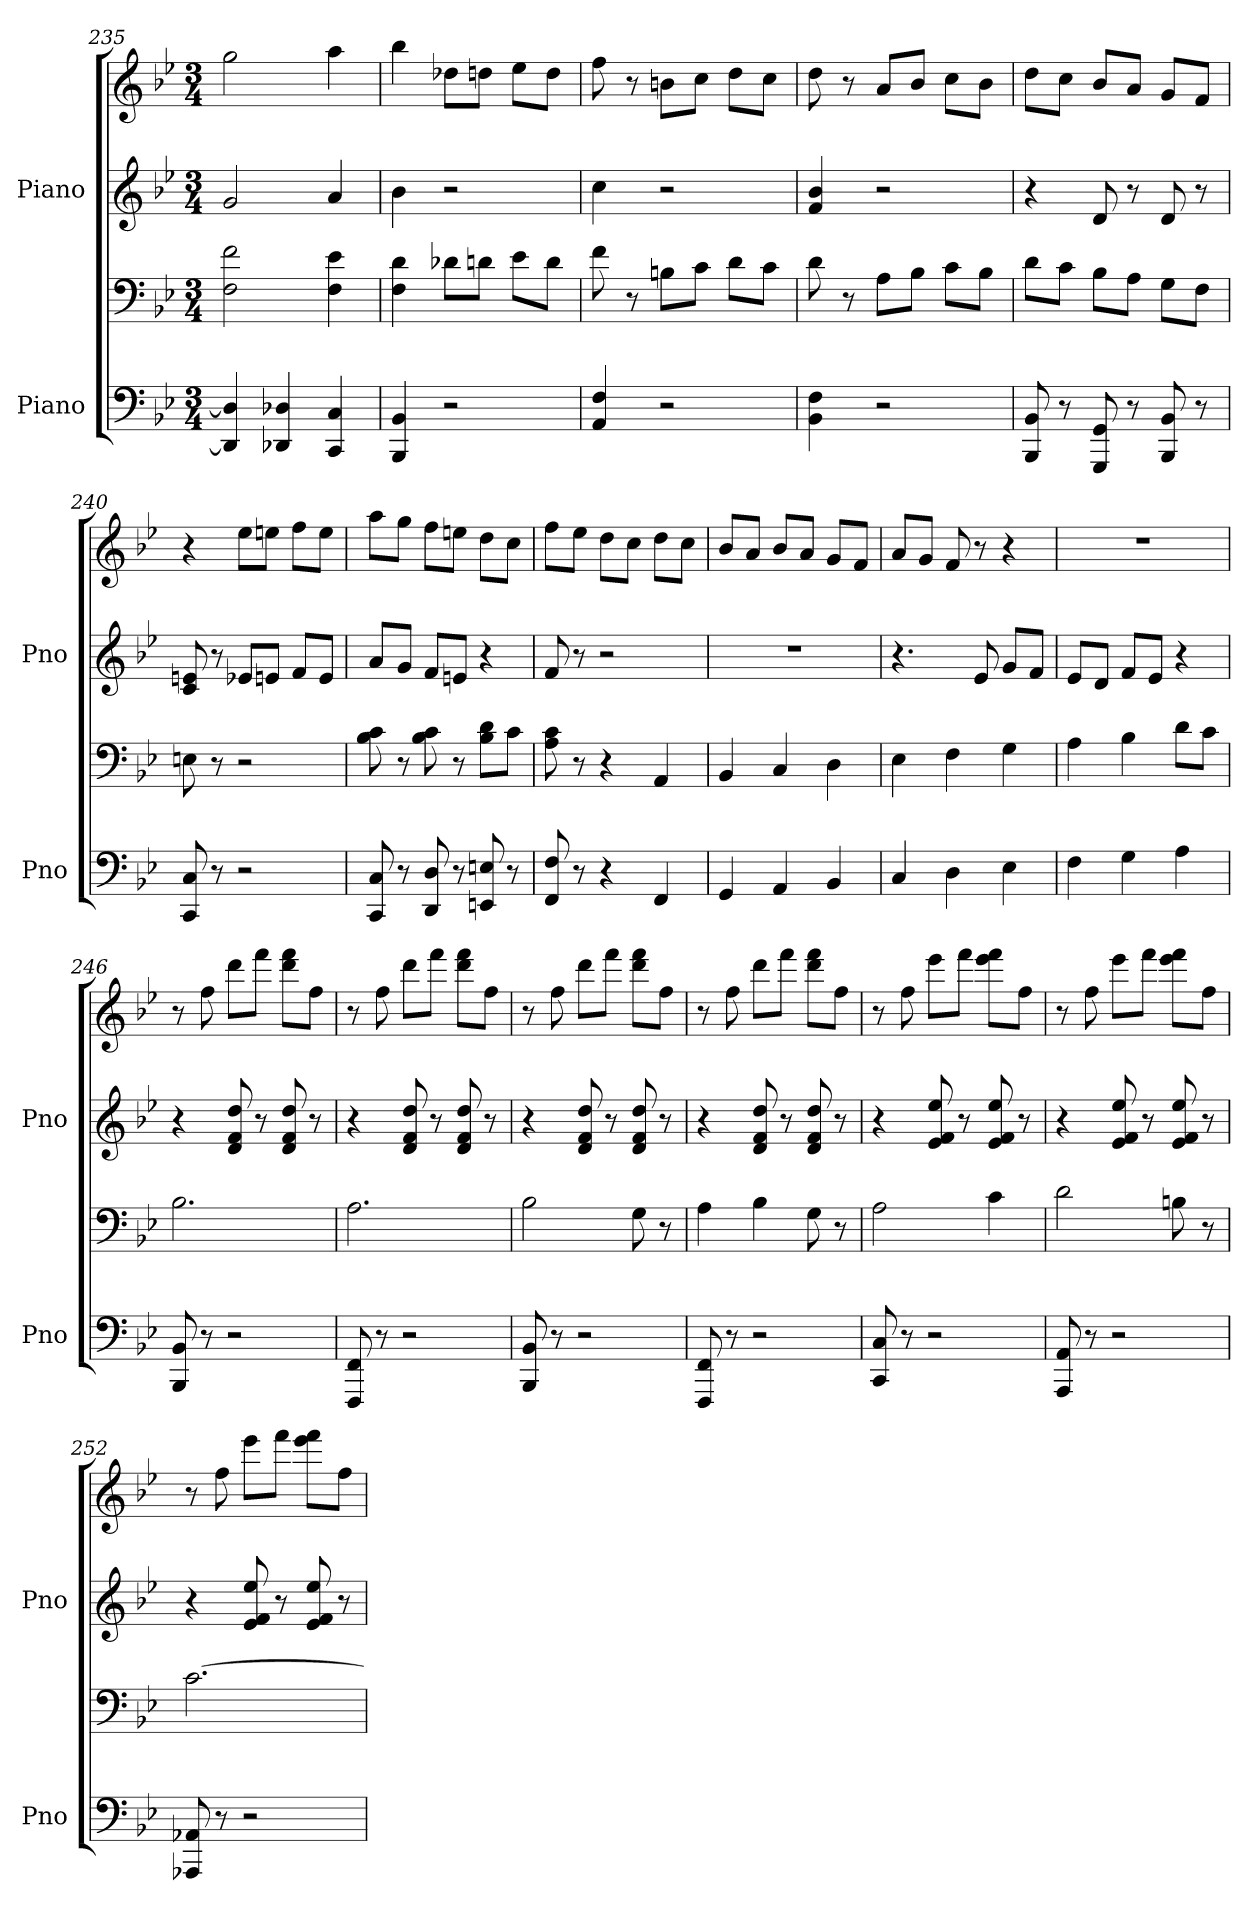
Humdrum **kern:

**kern	**kern	**kern	**kern
*part2	*part2	*part1	*part1
*staff4	*staff3	*staff2	*staff1
*I"Piano	*	*I"Piano	*
*I'Pno	*	*I'Pno	*
*clefF4	*clefF4	*clefG2	*clefG2
*k[b-e-]	*k[b-e-]	*k[b-e-]	*k[b-e-]
*M3/4	*M3/4	*M3/4	*M3/4
=235	=235	=235	=235
4DD/] 4D/]	2F\ 2f\	2g/	2gg\
4DD-X/ 4D-X/	.	.	.
4CC/ 4C/	4F\ 4e-\	4a/	4aa\
=236	=236	=236	=236
4BBB-/ 4BB-/	4F\ 4d\	4b-\	4bb-\
2r	8d-X\L	2r	8dd-X\L
.	8dn\J	.	8ddn\J
.	8e-\L	.	8ee-\L
.	8d\J	.	8dd\J
!!LO:LB:g=z
=237	=237	=237	=237
4AA/ 4F/	8f\	4cc\	8ff\
.	8r	.	8r
2r	8Bn\L	2r	8bn\L
.	8c\J	.	8cc\J
.	8d\L	.	8dd\L
.	8c\J	.	8cc\J
=238	=238	=238	=238
4BB-\ 4F\	8d\	4f/ 4b-/	8dd\
.	8r	.	8r
2r	8A\L	2r	8a/L
.	8B-\J	.	8b-/J
.	8c\L	.	8cc\L
.	8B-\J	.	8b-\J
=239	=239	=239	=239
8BBB-/ 8BB-/	8d\L	4r	8dd\L
8r	8c\J	.	8cc\J
8GGG/ 8GG/	8B-\L	8d/	8b-/L
8r	8A\J	8r	8a/J
8BBB-/ 8BB-/	8G\L	8d/	8g/L
8r	8F\J	8r	8f/J
=240	=240	=240	=240
8CC/ 8C/	8En\	8c/ 8en/	4r
8r	8r	8r	.
2r	2r	8e-X/L	8ee-\L
.	.	8en/J	8een\J
.	.	8f/L	8ff\L
.	.	8e/J	8ee\J
=241	=241	=241	=241
8CC/ 8C/	8B-\ 8c\	8a/L	8aa\L
8r	8r	8g/J	8gg\J
8DD/ 8D/	8B-\ 8c\	8f/L	8ff\L
8r	8r	8en/J	8een\J
8EEn/ 8En/	8B-\ 8d\L	4r	8dd\L
8r	8c\J	.	8cc\J
!!LO:LB:g=z
=242	=242	=242	=242
8FF/ 8F/	8A\ 8c\	8f/	8ff\L
8r	8r	8r	8ee-\J
4r	4r	2r	8dd\L
.	.	.	8cc\J
4FF/	4AA/	.	8dd\L
.	.	.	8cc\J
=243	=243	=243	=243
4GG/	4BB-/	2.r	8b-/L
.	.	.	8a/J
4AA/	4C/	.	8b-/L
.	.	.	8a/J
4BB-/	4D\	.	8g/L
.	.	.	8f/J
=244	=244	=244	=244
4C/	4E-\	4.r	8a/L
.	.	.	8g/J
4D\	4F\	.	8f/
.	.	8e-/	8r
4E-\	4G\	8g/L	4r
.	.	8f/J	.
=245	=245	=245	=245
4F\	4A\	8e-/L	2.r
.	.	8d/J	.
4G\	4B-\	8f/L	.
.	.	8e-/J	.
4A\	8d\L	4r	.
.	8c\J	.	.
=246	=246	=246	=246
8BBB-/ 8BB-/	2.B-\	4r	8r
8r	.	.	8ff\
2r	.	8d/ 8f/ 8dd/	8ddd\L
.	.	8r	8fff\J
.	.	8d/ 8f/ 8dd/	8ddd\ 8fff\L
.	.	8r	8ff\J
=247	=247	=247	=247
8FFF/ 8FF/	2.A\	4r	8r
8r	.	.	8ff\
2r	.	8d/ 8f/ 8dd/	8ddd\L
.	.	8r	8fff\J
.	.	8d/ 8f/ 8dd/	8ddd\ 8fff\L
.	.	8r	8ff\J
!!LO:PB:g=z
=248	=248	=248	=248
8BBB-/ 8BB-/	2B-\	4r	8r
8r	.	.	8ff\
2r	.	8d/ 8f/ 8dd/	8ddd\L
.	.	8r	8fff\J
.	8G\	8d/ 8f/ 8dd/	8ddd\ 8fff\L
.	8r	8r	8ff\J
=249	=249	=249	=249
8FFF/ 8FF/	4A\	4r	8r
8r	.	.	8ff\
2r	4B-\	8d/ 8f/ 8dd/	8ddd\L
.	.	8r	8fff\J
.	8G\	8d/ 8f/ 8dd/	8ddd\ 8fff\L
.	8r	8r	8ff\J
=250	=250	=250	=250
8CC/ 8C/	2A\	4r	8r
8r	.	.	8ff\
2r	.	8e-/ 8f/ 8ee-/	8eee-\L
.	.	8r	8fff\J
.	4c\	8e-/ 8f/ 8ee-/	8eee-\ 8fff\L
.	.	8r	8ff\J
=251	=251	=251	=251
8AAA/ 8AA/	2d\	4r	8r
8r	.	.	8ff\
2r	.	8e-/ 8f/ 8ee-/	8eee-\L
.	.	8r	8fff\J
.	8Bn\	8e-/ 8f/ 8ee-/	8eee-\ 8fff\L
.	8r	8r	8ff\J
=252	=252	=252	=252
8AAA-X/ 8AA-X/	[2.c\	4r	8r
8r	.	.	8ff\
2r	.	8e-/ 8f/ 8ee-/	8eee-\L
.	.	8r	8fff\J
.	.	8e-/ 8f/ 8ee-/	8eee-\ 8fff\L
.	.	8r	8ff\J
=	=	=	=
*-	*-	*-	*-
